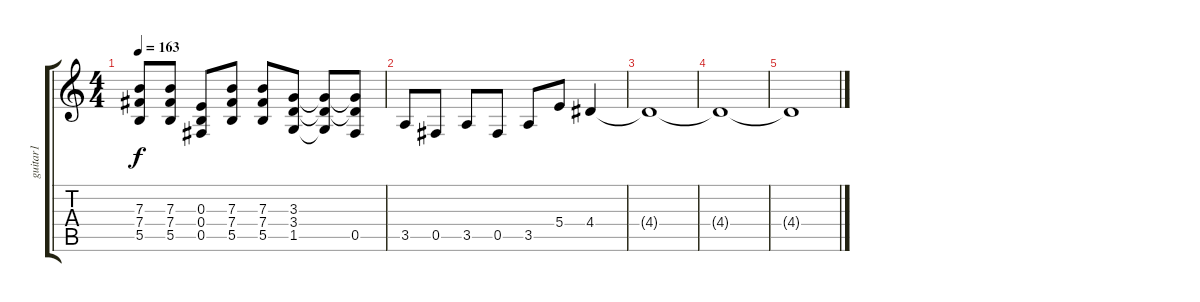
\track ("guitar1" "guitar1") {instrument overdrivenguitar}
\staff {score tabs}
\tuning (Db4 Ab3 E3 B2 Gb2 B1) {hide}
\ts (4 4)
\tempo 163
\clef g2
\ks c
(7.3 7.4 5.5).8{dy f} (7.3 7.4 5.5).8 (0.3 0.4 0.5).8 (7.3 7.4 5.5).8 (7.3 7.4 5.5).8 (3.3 3.4 1.5).8 (3.3{t} 3.4{t} 1.5{t}).8 (3.3{t} 3.4{t} 0.5).8 |
3.5.8 0.5.8 3.5.8 0.5.8 3.5.8 5.4.8 4.4.4 |
4.4{t}.1{volume 0} |
4.4{t}.1 |
4.4{t}.1
